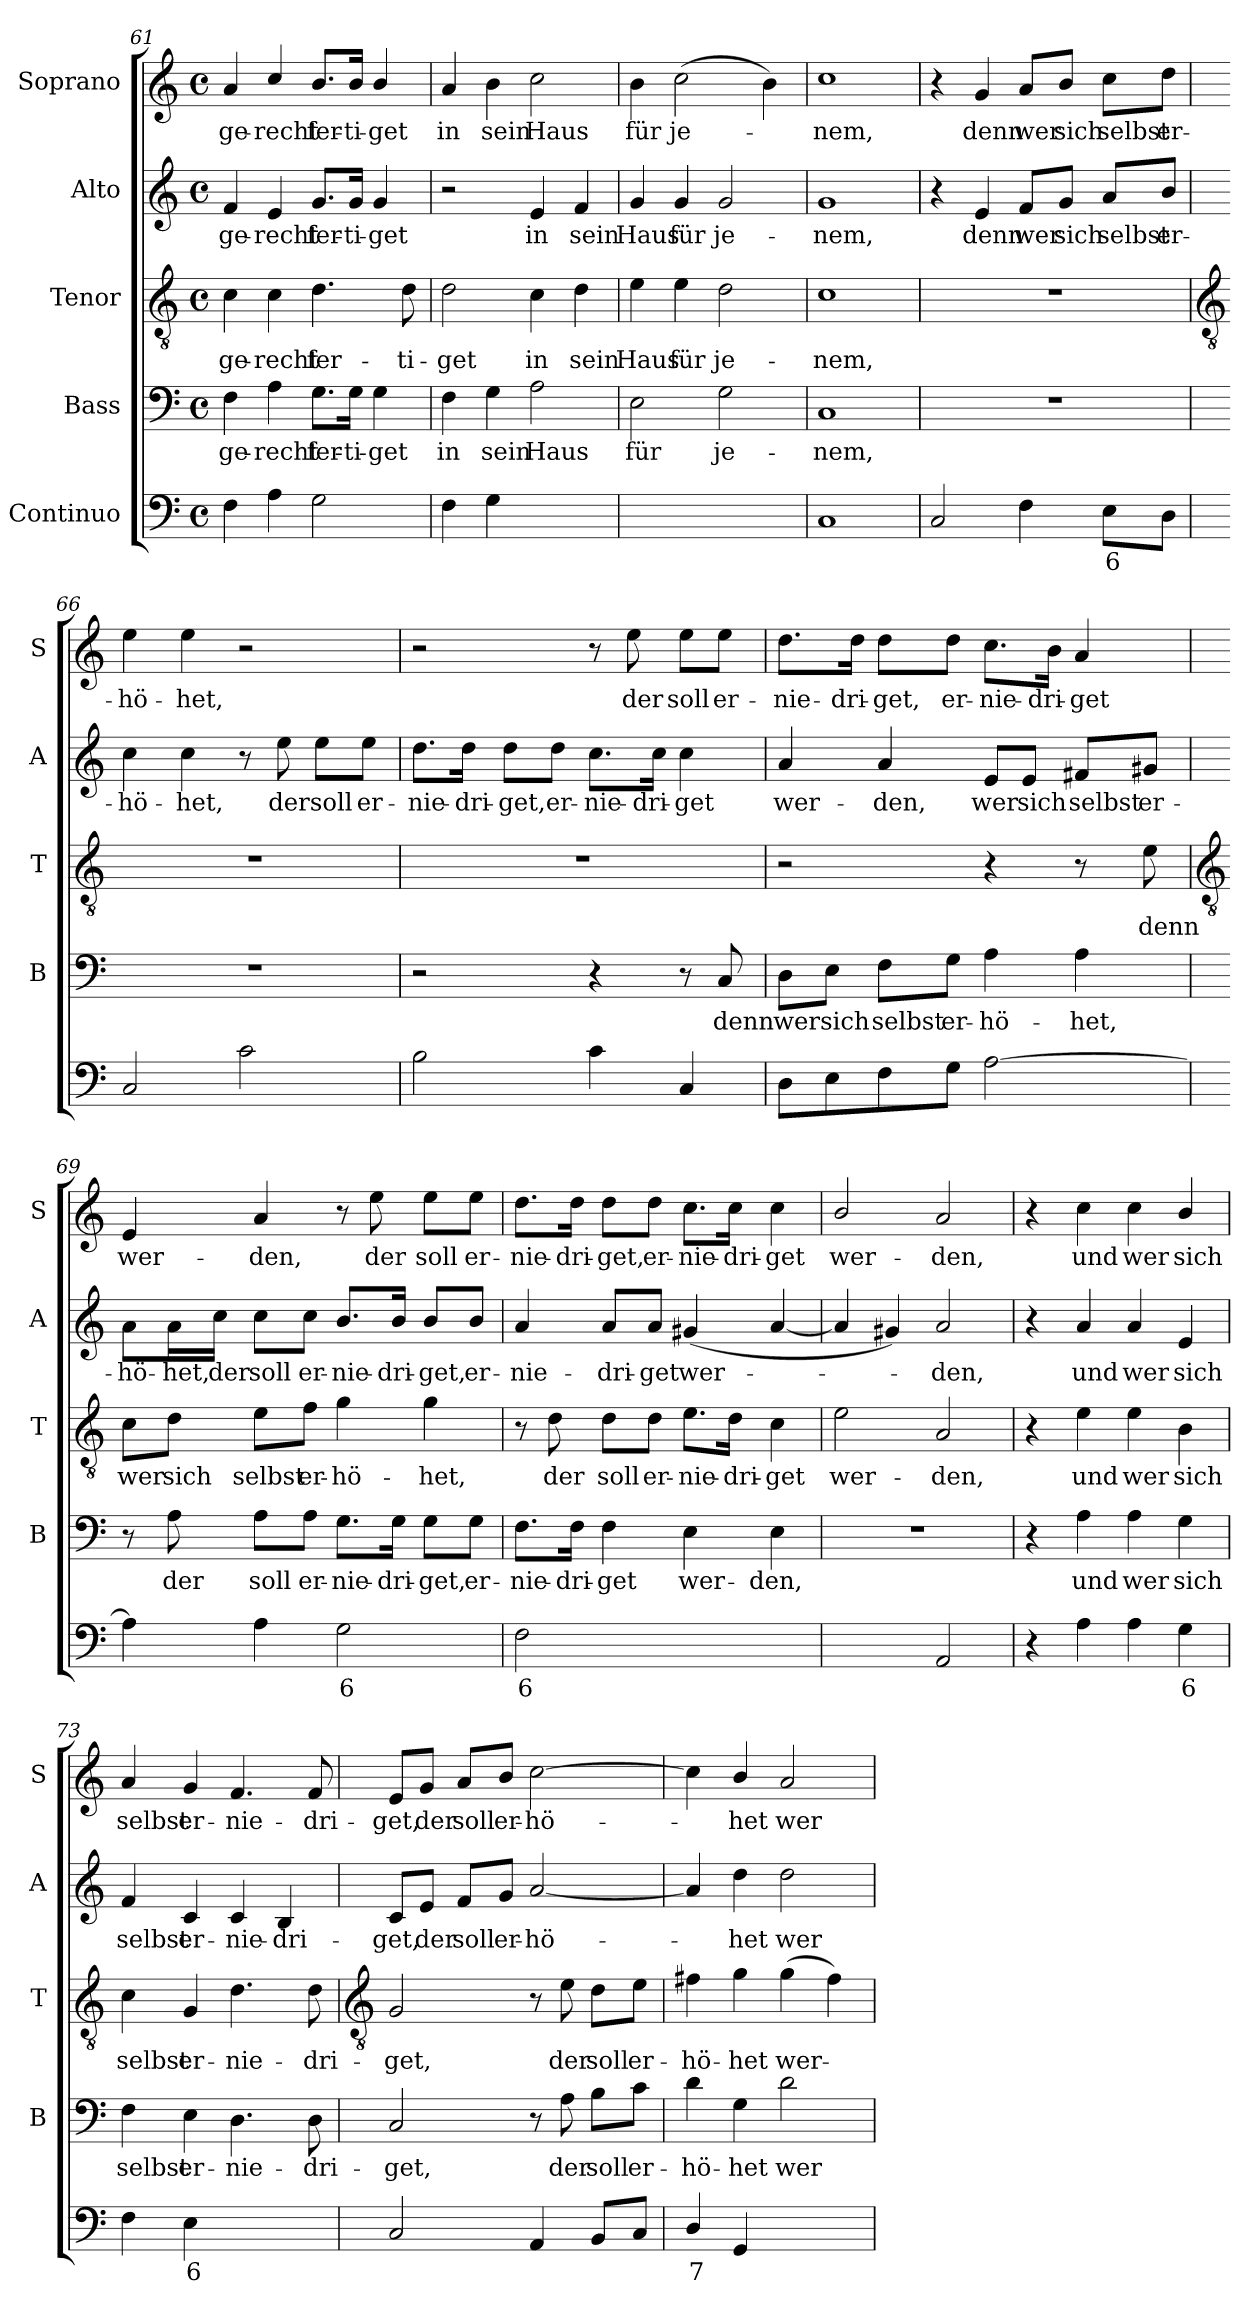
**kern	**text	**text	**kern	**text	**kern	**text	**kern	**text	**kern	**text
*part5	*part5	*part5	*part4	*part4	*part3	*part3	*part2	*part2	*part1	*part1
*staff5	*staff5	*staff5	*staff4	*staff4	*staff3	*staff3	*staff2	*staff2	*staff1	*staff1
*I"Continuo	*	*	*I"Bass	*	*I"Tenor	*	*I"Alto	*	*I"Soprano	*
*	*	*	*I'B	*	*I'T	*	*I'A	*	*I'S	*
*clefF4	*	*	*clefF4	*	*clefGv2	*	*clefG2	*	*clefG2	*
*k[]	*	*	*k[]	*	*k[]	*	*k[]	*	*k[]	*
*C:	*	*	*C:	*	*C:	*	*C:	*	*C:	*
*M4/4	*	*	*M4/4	*	*M4/4	*	*M4/4	*	*M4/4	*
*met(c)	*	*	*met(c)	*	*met(c)	*	*met(c)	*	*met(c)	*
=61	=61	=61	=61	=61	=61	=61	=61	=61	=61	=61
!	!	!	!	!LO:LY:b	!	!LO:LY:b	!	!LO:LY:b	!	!LO:LY:b
4F	.	.	4F	ge-	4c	ge-	4f	ge-	4a	ge-
!	!	!	!	!LO:LY:b	!	!LO:LY:b	!	!LO:LY:b	!	!LO:LY:b
4A	.	.	4A	-recht	4c	-recht	4e	-recht	4cc/	-recht
!	!	!	!	!LO:LY:b	!	!LO:LY:b	!	!LO:LY:b	!	!LO:LY:b
2G	.	.	8.G\L	fer-	4.d	fer-	8.g/L	fer-	8.b/L	fer-
!	!	!	!	!LO:LY:b	!	!	!	!LO:LY:b	!	!LO:LY:b
.	.	.	16G\Jk	-ti-	.	.	16g/Jk	-ti-	16b/Jk	-ti-
!	!	!	!	!LO:LY:b	!	!	!	!LO:LY:b	!	!LO:LY:b
.	.	.	4G	-get	.	.	4g	-get	4b/	-get
!	!	!	!	!	!	!LO:LY:b	!	!	!	!
.	.	.	.	.	8d	-ti-	.	.	.	.
=62	=62	=62	=62	=62	=62	=62	=62	=62	=62	=62
!	!	!	!	!LO:LY:b	!	!LO:LY:b	!	!	!	!LO:LY:b
4F	.	.	4F	in	2d	-get	2r	.	4a	in
!	!	!	!	!LO:LY:b	!	!	!	!	!	!LO:LY:b
4G	.	.	4G	sein	.	.	.	.	4b	sein
!	!LO:LY:b	!	!	!LO:LY:b	!	!LO:LY:b	!	!LO:LY:b	!	!LO:LY:b
[4Ayy	5	.	2A	Haus	4c	in	4e	in	2cc\	Haus
!	!LO:LY:b	!	!	!	!	!LO:LY:b	!	!LO:LY:b	!	!
4Ayy]	6	.	.	.	4d	sein	4f	sein	.	.
=63	=63	=63	=63	=63	=63	=63	=63	=63	=63	=63
!	!LO:LY:b	!	!	!LO:LY:b	!	!LO:LY:b	!	!LO:LY:b	!	!LO:LY:b
[4Eyy	5	.	2E	für	4e	Haus	4g	Haus	4b	für
!	!LO:LY:b	!	!	!	!	!LO:LY:b	!	!LO:LY:b	!	!LO:LY:b
4Eyy]	6	.	.	.	4e	für	4g	für	(>2cc\	je-
!	!LO:LY:b	!	!	!LO:LY:b	!	!LO:LY:b	!	!LO:LY:b	!	!
[4Gyy	4	.	2G	je-	2d	je-	2g	je-	.	.
!	!LO:LY:b	!	!	!	!	!	!	!	!	!
4Gyy]	3	.	.	.	.	.	.	.	4b)	.
=64	=64	=64	=64	=64	=64	=64	=64	=64	=64	=64
!	!	!	!	!LO:LY:b	!	!LO:LY:b	!	!LO:LY:b	!	!LO:LY:b
1C	.	.	1C	-nem,	1c	-nem,	1g	-nem,	1cc	nem,
=65	=65	=65	=65	=65	=65	=65	=65	=65	=65	=65
2C	.	.	1r	.	1r	.	4r	.	4r	.
!	!	!	!	!	!	!	!	!LO:LY:b	!	!LO:LY:b
.	.	.	.	.	.	.	4e	denn	4g	denn
!	!	!	!	!	!	!	!	!LO:LY:b	!	!LO:LY:b
4F	.	.	.	.	.	.	8f/L	wer	8a/L	wer
!	!	!	!	!	!	!	!	!LO:LY:b	!	!LO:LY:b
.	.	.	.	.	.	.	8g/J	sich	8b/J	sich
!	!LO:LY:b	!	!	!	!	!	!	!LO:LY:b	!	!LO:LY:b
8EL	6	.	.	.	.	.	8a/L	selbst	8cc\L	selbst
!	!	!	!	!	!	!	!	!LO:LY:b	!	!LO:LY:b
8DJ	.	.	.	.	.	.	8b/J	er-	8dd\J	er-
!!LO:LB:g=z
=66	=66	=66	=66	=66	=66	=66	=66	=66	=66	=66
*	*	*	*	*	*clefGv2	*	*	*	*	*
!	!	!	!	!	!	!	!	!LO:LY:b	!	!LO:LY:b
2C	.	.	1r	.	1r	.	4cc	-hö-	4ee	-hö-
!	!	!	!	!	!	!	!	!LO:LY:b	!	!LO:LY:b
.	.	.	.	.	.	.	4cc	-het,	4ee	-het,
2c	.	.	.	.	.	.	8r	.	2r	.
!	!	!	!	!	!	!	!	!LO:LY:b	!	!
.	.	.	.	.	.	.	8ee	der	.	.
!	!	!	!	!	!	!	!	!LO:LY:b	!	!
.	.	.	.	.	.	.	8ee\L	soll	.	.
!	!	!	!	!	!	!	!	!LO:LY:b	!	!
.	.	.	.	.	.	.	8ee\J	er-	.	.
=67	=67	=67	=67	=67	=67	=67	=67	=67	=67	=67
!	!	!	!	!	!	!	!	!LO:LY:b	!	!
2B	.	.	2r	.	1r	.	8.dd\L	-nie-	2r	.
!	!	!	!	!	!	!	!	!LO:LY:b	!	!
.	.	.	.	.	.	.	16dd\Jk	-dri-	.	.
!	!	!	!	!	!	!	!	!LO:LY:b	!	!
.	.	.	.	.	.	.	8dd\L	-get,	.	.
!	!	!	!	!	!	!	!	!LO:LY:b	!	!
.	.	.	.	.	.	.	8dd\J	er-	.	.
!	!	!	!	!	!	!	!	!LO:LY:b	!	!
4c	.	.	4r	.	.	.	8.cc\L	-nie-	8r	.
!	!	!	!	!	!	!	!	!	!	!LO:LY:b
.	.	.	.	.	.	.	.	.	8ee	der
!	!	!	!	!	!	!	!	!LO:LY:b	!	!
.	.	.	.	.	.	.	16cc\Jk	-dri-	.	.
!	!	!	!	!	!	!	!	!LO:LY:b	!	!LO:LY:b
4C	.	.	8r	.	.	.	4cc\	-get	8ee\L	soll
!	!	!	!	!LO:LY:b	!	!	!	!	!	!LO:LY:b
.	.	.	8C	denn	.	.	.	.	8ee\J	er-
=68	=68	=68	=68	=68	=68	=68	=68	=68	=68	=68
!	!	!	!	!LO:LY:b	!	!	!	!LO:LY:b	!	!LO:LY:b
8DL	.	.	8D\L	wer	2r	.	4a	wer-	8.dd\L	-nie-
!	!	!	!	!LO:LY:b	!	!	!	!	!	!
8E	.	.	8E\J	sich	.	.	.	.	.	.
!	!	!	!	!	!	!	!	!	!	!LO:LY:b
.	.	.	.	.	.	.	.	.	16dd\Jk	-dri-
!	!	!	!	!LO:LY:b	!	!	!	!LO:LY:b	!	!LO:LY:b
8F	.	.	8F\L	selbst	.	.	4a	-den,	8dd\L	-get,
!	!	!	!	!LO:LY:b	!	!	!	!	!	!LO:LY:b
8GJ	.	.	8G\J	er-	.	.	.	.	8dd\J	er-
!	!	!	!	!LO:LY:b	!	!	!	!LO:LY:b	!	!LO:LY:b
[2A	.	.	4A	-hö-	4r	.	8e/L	wer	8.cc\L	-nie-
!	!	!	!	!	!	!	!	!LO:LY:b	!	!
.	.	.	.	.	.	.	8e/J	sich	.	.
!	!	!	!	!	!	!	!	!	!	!LO:LY:b
.	.	.	.	.	.	.	.	.	16b\Jk	-dri-
!	!	!	!	!LO:LY:b	!	!	!	!LO:LY:b	!	!LO:LY:b
.	.	.	4A	-het,	8r	.	8f#X/L	selbst	4a	-get
!	!	!	!	!	!	!LO:LY:b	!	!LO:LY:b	!	!
.	.	.	.	.	8e	denn	8g#X/J	er-	.	.
!!LO:LB:g=z
=69	=69	=69	=69	=69	=69	=69	=69	=69	=69	=69
*	*	*	*	*	*clefGv2	*	*	*	*	*
!	!	!	!	!	!	!LO:LY:b	!	!LO:LY:b	!	!LO:LY:b
4A]	.	.	8r	.	8c\L	wer	8a\L	-hö-	4e	wer-
!	!	!	!	!LO:LY:b	!	!LO:LY:b	!	!LO:LY:b	!	!
.	.	.	8A	der	8d\J	sich	16a\L	-het,	.	.
!	!	!	!	!	!	!	!	!LO:LY:b	!	!
.	.	.	.	.	.	.	16cc\JJ	der	.	.
!	!	!	!	!LO:LY:b	!	!LO:LY:b	!	!LO:LY:b	!	!LO:LY:b
4A	.	.	8A\L	soll	8e\L	selbst	8cc\L	soll	4a	-den,
!	!	!	!	!LO:LY:b	!	!LO:LY:b	!	!LO:LY:b	!	!
.	.	.	8A\J	er-	8f\J	er-	8cc\J	er-	.	.
!	!LO:LY:b	!	!	!LO:LY:b	!	!LO:LY:b	!	!LO:LY:b	!	!
2G	6	.	8.G\L	-nie-	4g	-hö-	8.b/L	-nie-	8r	.
!	!	!	!	!	!	!	!	!	!	!LO:LY:b
.	.	.	.	.	.	.	.	.	8ee	der
!	!	!	!	!LO:LY:b	!	!	!	!LO:LY:b	!	!
.	.	.	16G\Jk	-dri-	.	.	16b/Jk	-dri-	.	.
!	!	!	!	!LO:LY:b	!	!LO:LY:b	!	!LO:LY:b	!	!LO:LY:b
.	.	.	8G\L	-get,	4g	-het,	8b/L	-get,	8ee\L	soll
!	!	!	!	!LO:LY:b	!	!	!	!LO:LY:b	!	!LO:LY:b
.	.	.	8G\J	er-	.	.	8b/J	er-	8ee\J	er-
=70	=70	=70	=70	=70	=70	=70	=70	=70	=70	=70
!	!LO:LY:b	!	!	!LO:LY:b	!	!	!	!LO:LY:b	!	!LO:LY:b
2F	6	.	8.F\L	-nie-	8r	.	4a	-nie-	8.dd\L	-nie-
!	!	!	!	!	!	!LO:LY:b	!	!	!	!
.	.	.	.	.	8d	der	.	.	.	.
!	!	!	!	!LO:LY:b	!	!	!	!	!	!LO:LY:b
.	.	.	16F\Jk	-dri-	.	.	.	.	16dd\Jk	-dri-
!	!	!	!	!LO:LY:b	!	!LO:LY:b	!	!LO:LY:b	!	!LO:LY:b
.	.	.	4F	-get	8d\L	soll	8a/L	-dri-	8dd\L	-get,
!	!	!	!	!	!	!LO:LY:b	!	!LO:LY:b	!	!LO:LY:b
.	.	.	.	.	8d\J	er-	8a/J	-get	8dd\J	er-
!	!LO:LY:b	!	!	!LO:LY:b	!	!LO:LY:b	!	!LO:LY:b	!	!LO:LY:b
(>[4E\yy	6	.	4E	wer-	8.e\L	-nie-	(<4g#X	wer-	8.cc\L	-nie-
!	!	!	!	!	!	!LO:LY:b	!	!	!	!LO:LY:b
.	.	.	.	.	16d\Jk	-dri-	.	.	16cc\Jk	-dri-
!	!	!LO:LY:b	!	!LO:LY:b	!	!LO:LY:b	!	!	!	!LO:LY:b
4E\yy_	.	4	4E	-den,	4c	-get	[4a	.	4cc\	-get
=71	=71	=71	=71	=71	=71	=71	=71	=71	=71	=71
!	!LO:LY:b	!LO:LY:b	!	!	!	!LO:LY:b	!	!	!	!LO:LY:b
4E\yy_)	5	4	1r	.	2e	wer-	4a]	.	2b/	wer-
4E/yy]	.	.	.	.	.	.	4g#X)	.	.	.
!	!	!	!	!	!	!LO:LY:b	!	!LO:LY:b	!	!LO:LY:b
2AA	.	.	.	.	2A	-den,	2a	den,	2a	-den,
=72	=72	=72	=72	=72	=72	=72	=72	=72	=72	=72
4r	.	.	4r	.	4r	.	4r	.	4r	.
!	!	!	!	!LO:LY:b	!	!LO:LY:b	!	!LO:LY:b	!	!LO:LY:b
4A	.	.	4A	und	4e	und	4a	und	4cc\	und
!	!	!	!	!LO:LY:b	!	!LO:LY:b	!	!LO:LY:b	!	!LO:LY:b
4A	.	.	4A	wer	4e	wer	4a	wer	4cc\	wer
!	!LO:LY:b	!	!	!LO:LY:b	!	!LO:LY:b	!	!LO:LY:b	!	!LO:LY:b
4G	6	.	4G	sich	4B	sich	4e	sich	4b/	sich
=73	=73	=73	=73	=73	=73	=73	=73	=73	=73	=73
!	!	!	!	!LO:LY:b	!	!LO:LY:b	!	!LO:LY:b	!	!LO:LY:b
4F	.	.	4F	selbst	4c\	selbst	4f	selbst	4a	selbst
!	!LO:LY:b	!	!	!LO:LY:b	!	!LO:LY:b	!	!LO:LY:b	!	!LO:LY:b
4E\	6	.	4E\	er-	4G	er-	4c	er-	4g	er-
!	!LO:LY:b	!	!	!LO:LY:b	!	!LO:LY:b	!	!LO:LY:b	!	!LO:LY:b
[4D/yy	7	.	4.D	-nie-	4.d	-nie-	4c	-nie-	4.f	-nie-
!	!LO:LY:b	!	!	!	!	!	!	!LO:LY:b	!	!
4D/yy]	6	.	.	.	.	.	4B	-dri-	.	.
!	!	!	!	!LO:LY:b	!	!LO:LY:b	!	!	!	!LO:LY:b
.	.	.	8D	-dri-	8d	-dri-	.	.	8f	-dri-
!!LO:LB:g=z
=74	=74	=74	=74	=74	=74	=74	=74	=74	=74	=74
*	*	*	*	*	*clefGv2	*	*	*	*	*
!	!	!	!	!LO:LY:b	!	!LO:LY:b	!	!LO:LY:b	!	!LO:LY:b
2C	.	.	2C	-get,	2G	-get,	8c/L	-get,	8e/L	-get,
!	!	!	!	!	!	!	!	!LO:LY:b	!	!LO:LY:b
.	.	.	.	.	.	.	8e/J	der	8g/J	der
!	!	!	!	!	!	!	!	!LO:LY:b	!	!LO:LY:b
.	.	.	.	.	.	.	8f/L	soll	8a/L	soll
!	!	!	!	!	!	!	!	!LO:LY:b	!	!LO:LY:b
.	.	.	.	.	.	.	8g/J	er-	8b/J	er-
!	!	!	!	!	!	!	!	!LO:LY:b	!	!LO:LY:b
4AA	.	.	8r	.	8r	.	[2a	-hö-	[2cc\	-hö-
!	!	!	!	!LO:LY:b	!	!LO:LY:b	!	!	!	!
.	.	.	8A	der	8e	der	.	.	.	.
!	!	!	!	!LO:LY:b	!	!LO:LY:b	!	!	!	!
8BBL	.	.	8B\L	soll	8d\L	soll	.	.	.	.
!	!	!	!	!LO:LY:b	!	!LO:LY:b	!	!	!	!
8CJ	.	.	8c\J	er-	8e\J	er-	.	.	.	.
=75	=75	=75	=75	=75	=75	=75	=75	=75	=75	=75
!	!LO:LY:b	!	!	!LO:LY:b	!	!LO:LY:b	!	!	!	!
4D/	7	.	4d	-hö-	4f#X	-hö-	4a]	.	4cc\]	.
!	!	!	!	!LO:LY:b	!	!LO:LY:b	!	!LO:LY:b	!	!LO:LY:b
4GG	.	.	4G	-het	4g	-het	4dd	het	4b/	het
!	!LO:LY:b	!	!	!LO:LY:b	!	!LO:LY:b	!	!LO:LY:b	!	!LO:LY:b
[4D/yy	4	.	2d	wer-	(>4g	wer-	2dd	wer-	2a	wer-
4D/yy]	.	.	.	.	4f#)	.	.	.	.	.
=	=	=	=	=	=	=	=	=	=	=
*-	*-	*-	*-	*-	*-	*-	*-	*-	*-	*-
